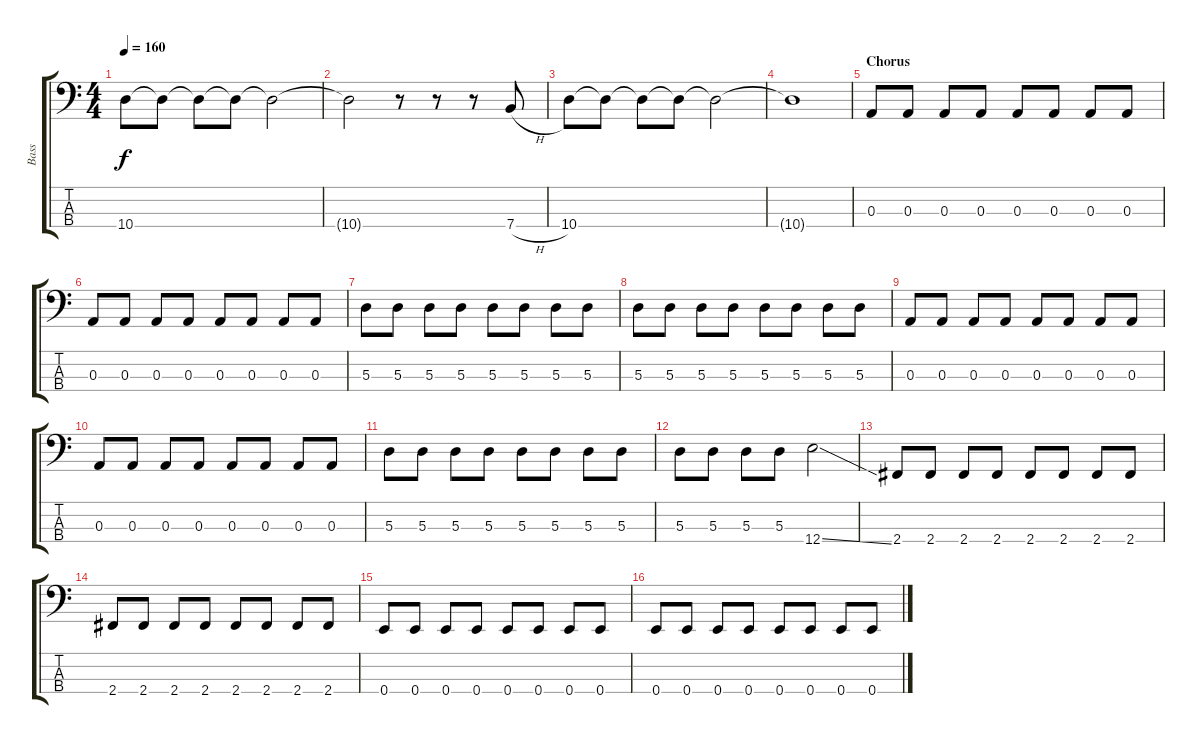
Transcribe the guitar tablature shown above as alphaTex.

\track ("Bass" "Bass") {instrument electricbassfinger}
\staff {score tabs}
\tuning (G2 D2 A1 E1) {hide}
\ts (4 4)
\tempo 160
\clef f4
\ks c
10.4.8{dy f} 10.4{t}.8 10.4{t}.8 10.4{t}.8 10.4{t}.2 |
10.4{t}.2 r.8 r.8 r.8 7.4{h}.8 |
10.4.8 10.4{t}.8 10.4{t}.8 10.4{t}.8 10.4{t}.2 |
10.4{t}.1 |
\section ("" "Chorus")
0.3.8 0.3.8 0.3.8 0.3.8 0.3.8 0.3.8 0.3.8 0.3.8 |
0.3.8 0.3.8 0.3.8 0.3.8 0.3.8 0.3.8 0.3.8 0.3.8 |
5.3.8 5.3.8 5.3.8 5.3.8 5.3.8 5.3.8 5.3.8 5.3.8 |
5.3.8 5.3.8 5.3.8 5.3.8 5.3.8 5.3.8 5.3.8 5.3.8 |
0.3.8 0.3.8 0.3.8 0.3.8 0.3.8 0.3.8 0.3.8 0.3.8 |
0.3.8 0.3.8 0.3.8 0.3.8 0.3.8 0.3.8 0.3.8 0.3.8 |
5.3.8 5.3.8 5.3.8 5.3.8 5.3.8 5.3.8 5.3.8 5.3.8 |
5.3.8 5.3.8 5.3.8 5.3.8 12.4{ss}.2 |
2.4.8 2.4.8 2.4.8 2.4.8 2.4.8 2.4.8 2.4.8 2.4.8 |
2.4.8 2.4.8 2.4.8 2.4.8 2.4.8 2.4.8 2.4.8 2.4.8 |
0.4.8 0.4.8 0.4.8 0.4.8 0.4.8 0.4.8 0.4.8 0.4.8 |
0.4.8 0.4.8 0.4.8 0.4.8 0.4.8 0.4.8 0.4.8 0.4.8
